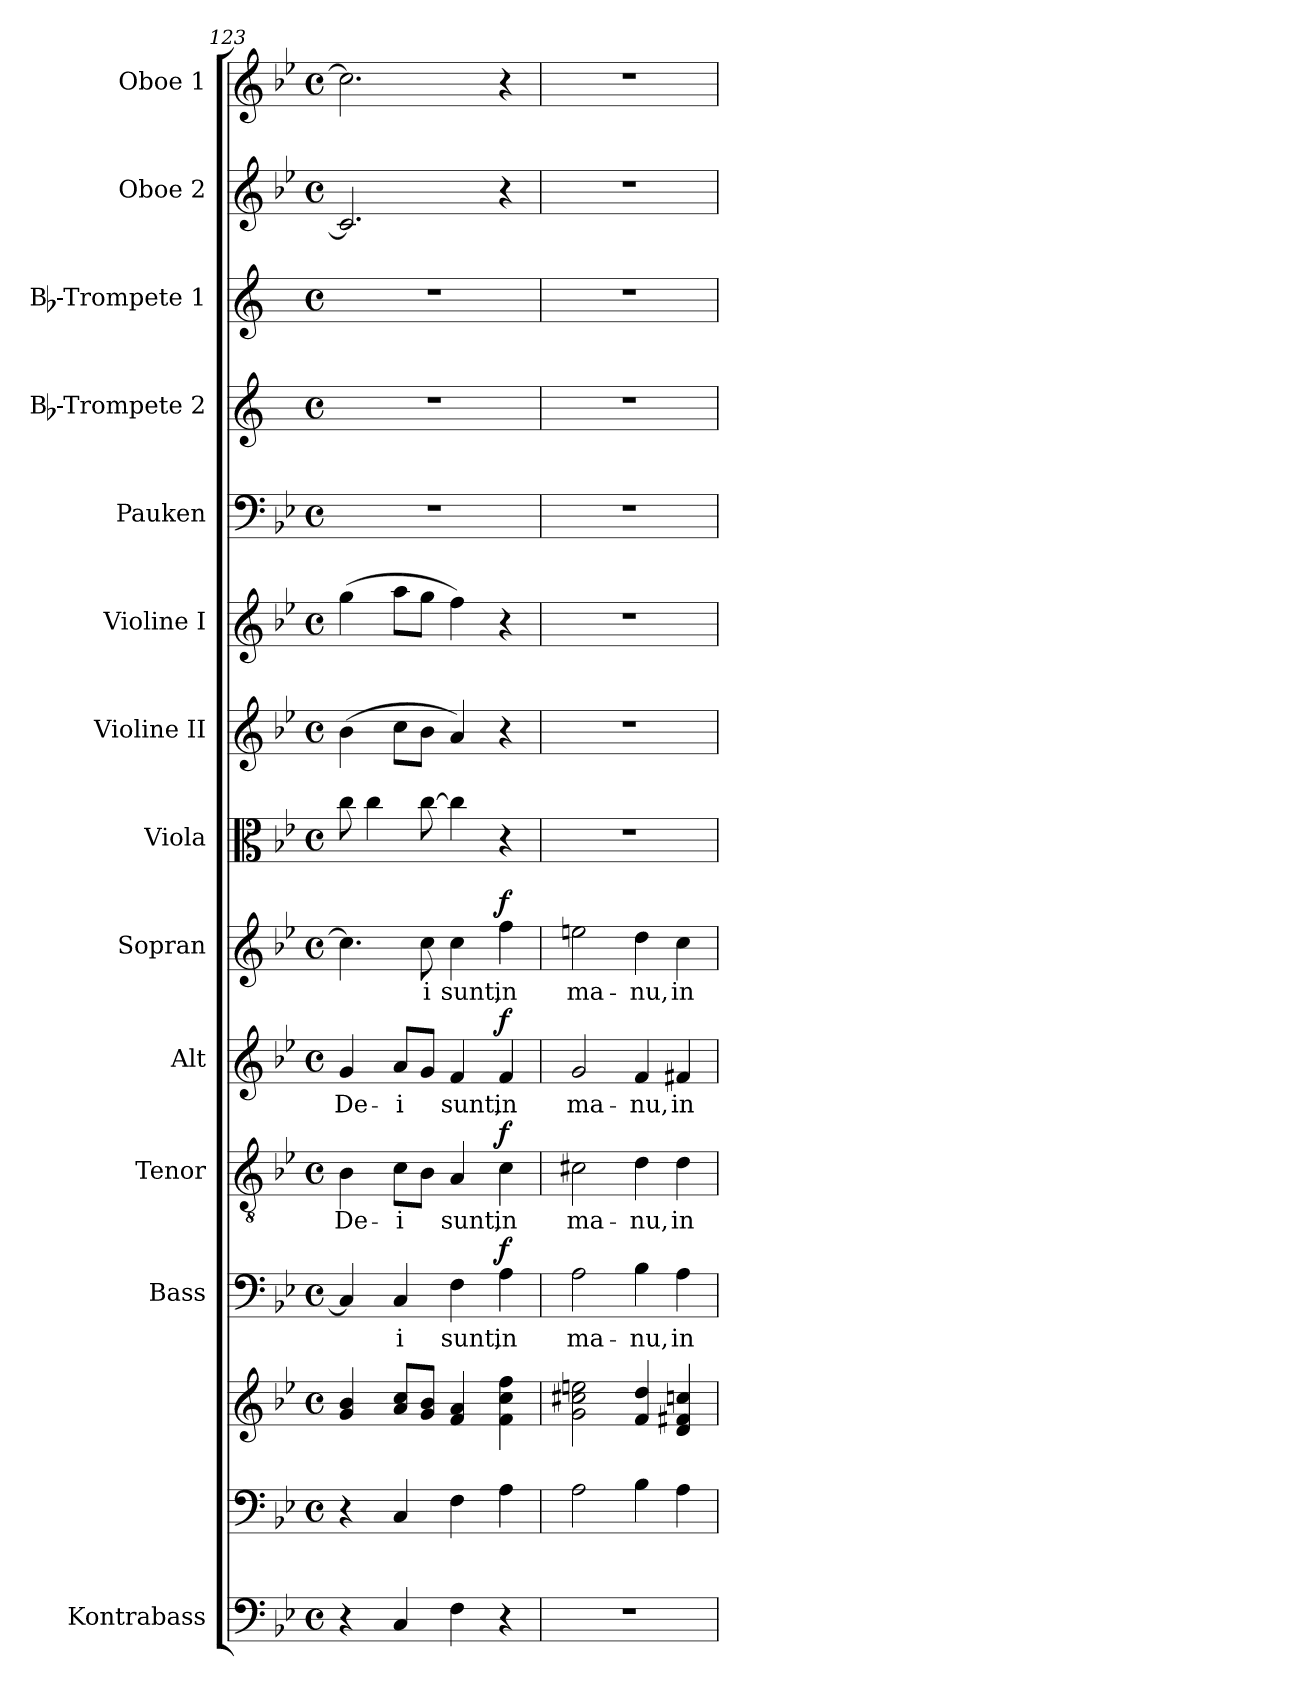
**kern	**kern	**kern	**kern	**text	**dynam	**kern	**text	**dynam	**kern	**text	**dynam	**kern	**text	**dynam	**kern	**kern	**kern	**kern	**kern	**kern	**kern	**kern
*part14	*part13	*part13	*part12	*part12	*part12	*part11	*part11	*part11	*part10	*part10	*part10	*part9	*part9	*part9	*part8	*part7	*part6	*part5	*part4	*part3	*part2	*part1
*staff15	*staff14	*staff13	*staff12	*staff12	*staff12	*staff11	*staff11	*staff11	*staff10	*staff10	*staff10	*staff9	*staff9	*staff9	*staff8	*staff7	*staff6	*staff5	*staff4	*staff3	*staff2	*staff1
*I"Kontrabass	*	*	*I"Bass	*	*	*I"Tenor	*	*	*I"Alt	*	*	*I"Sopran	*	*	*I"Viola	*I"Violine II	*I"Violine I	*I"Pauken	*I"Bb-Trompete 2	*I"Bb-Trompete 1	*I"Oboe 2	*I"Oboe 1
*I'Kb.	*	*	*I'B.	*	*	*I'T.	*	*	*I'A.	*	*	*I'S.	*	*	*I'Vla.	*I'Vl. II	*I'Vl. I	*I'Pk.	*I'Bb Trp. 2	*I'Bb Trp. 1	*I'Ob. 2	*I'Ob. 1
*clefF4	*clefF4	*clefG2	*clefF4	*	*	*clefGv2	*	*	*clefG2	*	*	*clefG2	*	*	*clefC3	*clefG2	*clefG2	*clefF4	*clefG2	*clefG2	*clefG2	*clefG2
*ITrd7c12	*	*	*	*	*	*	*	*	*	*	*	*	*	*	*	*	*	*	*ITrd1c2	*ITrd1c2	*	*
*k[b-e-]	*k[b-e-]	*k[b-e-]	*k[b-e-]	*	*	*k[b-e-]	*	*	*k[b-e-]	*	*	*k[b-e-]	*	*	*k[b-e-]	*k[b-e-]	*k[b-e-]	*k[b-e-]	*k[b-e-]	*k[b-e-]	*k[b-e-]	*k[b-e-]
*B-:	*B-:	*B-:	*B-:	*	*	*B-:	*	*	*B-:	*	*	*B-:	*	*	*B-:	*B-:	*B-:	*B-:	*B-:	*B-:	*B-:	*B-:
*M4/4	*M4/4	*M4/4	*M4/4	*	*	*M4/4	*	*	*M4/4	*	*	*M4/4	*	*	*M4/4	*M4/4	*M4/4	*M4/4	*M4/4	*M4/4	*M4/4	*M4/4
*met(c)	*met(c)	*met(c)	*met(c)	*	*	*met(c)	*	*	*met(c)	*	*	*met(c)	*	*	*met(c)	*met(c)	*met(c)	*met(c)	*met(c)	*met(c)	*met(c)	*met(c)
=123	=123	=123	=123	=123	=123	=123	=123	=123	=123	=123	=123	=123	=123	=123	=123	=123	=123	=123	=123	=123	=123	=123
!	!	!	!	!	!	!	!LO:LY:b	!	!	!LO:LY:b	!	!	!	!	!	!	!	!	!	!	!	!
4r	4r	4g/ 4b-/	4C/]	.	.	4B-\	De-	.	4g/	De-	.	4.cc\]	.	.	8cc\	(>4b-\	(>4gg\	1r	1r	1r	2.c/]	2.cc\]
.	.	.	.	.	.	.	.	.	.	.	.	.	.	.	4cc\	.	.	.	.	.	.	.
!	!	!	!	!LO:LY:b	!	!	!LO:LY:b	!	!	!LO:LY:b	!	!	!	!	!	!	!	!	!	!	!	!
4CC/	4C/	8a/ 8cc/L	4C/	-i	.	8c\L	-i	.	8a/L	-i	.	.	.	.	.	8cc\L	8aa\L	.	.	.	.	.
!	!	!	!	!	!	!	!	!	!	!	!	!	!LO:LY:b	!	!	!	!	!	!	!	!	!
.	.	8g/ 8b-/J	.	.	.	8B-\J	.	.	8g/J	.	.	8cc\	-i	.	[8cc\	8b-\J	8gg\J	.	.	.	.	.
!	!	!	!	!LO:LY:b	!	!	!LO:LY:b	!	!	!LO:LY:b	!	!	!LO:LY:b	!	!	!	!	!	!	!	!	!
4FF\	4F\	4f/ 4a/	4F\	sunt,	.	4A/	sunt,	.	4f/	sunt,	.	4cc\	sunt,	.	4cc\]	4a/)	4ff\)	.	.	.	.	.
!	!	!	!	!LO:LY:b	!LO:DY:a	!	!LO:LY:b	!LO:DY:a	!	!LO:LY:b	!LO:DY:a	!	!LO:LY:b	!LO:DY:a	!	!	!	!	!	!	!	!
4r	4A\	4f\ 4cc\ 4ff\	4A\	in	f	4c\	in	f	4f/	in	f	4ff\	in	f	4r	4r	4r	.	.	.	4r	4r
=124	=124	=124	=124	=124	=124	=124	=124	=124	=124	=124	=124	=124	=124	=124	=124	=124	=124	=124	=124	=124	=124	=124
!	!	!	!	!LO:LY:b	!	!	!LO:LY:b	!	!	!LO:LY:b	!	!	!LO:LY:b	!	!	!	!	!	!	!	!	!
1r	2A\	2g\ 2cc#X\ 2een\	2A\	ma-	.	2c#X\	ma-	.	2g/	ma-	.	2een\	ma-	.	1r	1r	1r	1r	1r	1r	1r	1r
!	!	!	!	!LO:LY:b	!	!	!LO:LY:b	!	!	!LO:LY:b	!	!	!LO:LY:b	!	!	!	!	!	!	!	!	!
.	4B-\	4f/ 4dd/	4B-\	-nu,	.	4d\	-nu,	.	4f/	-nu,	.	4dd\	-nu,	.	.	.	.	.	.	.	.	.
!	!	!	!	!LO:LY:b	!	!	!LO:LY:b	!	!	!LO:LY:b	!	!	!LO:LY:b	!	!	!	!	!	!	!	!	!
.	4A\	4d/ 4f#X/ 4ccn/	4A\	in	.	4d\	in	.	4f#X/	in	.	4cc\	in	.	.	.	.	.	.	.	.	.
=	=	=	=	=	=	=	=	=	=	=	=	=	=	=	=	=	=	=	=	=	=	=
*-	*-	*-	*-	*-	*-	*-	*-	*-	*-	*-	*-	*-	*-	*-	*-	*-	*-	*-	*-	*-	*-	*-
